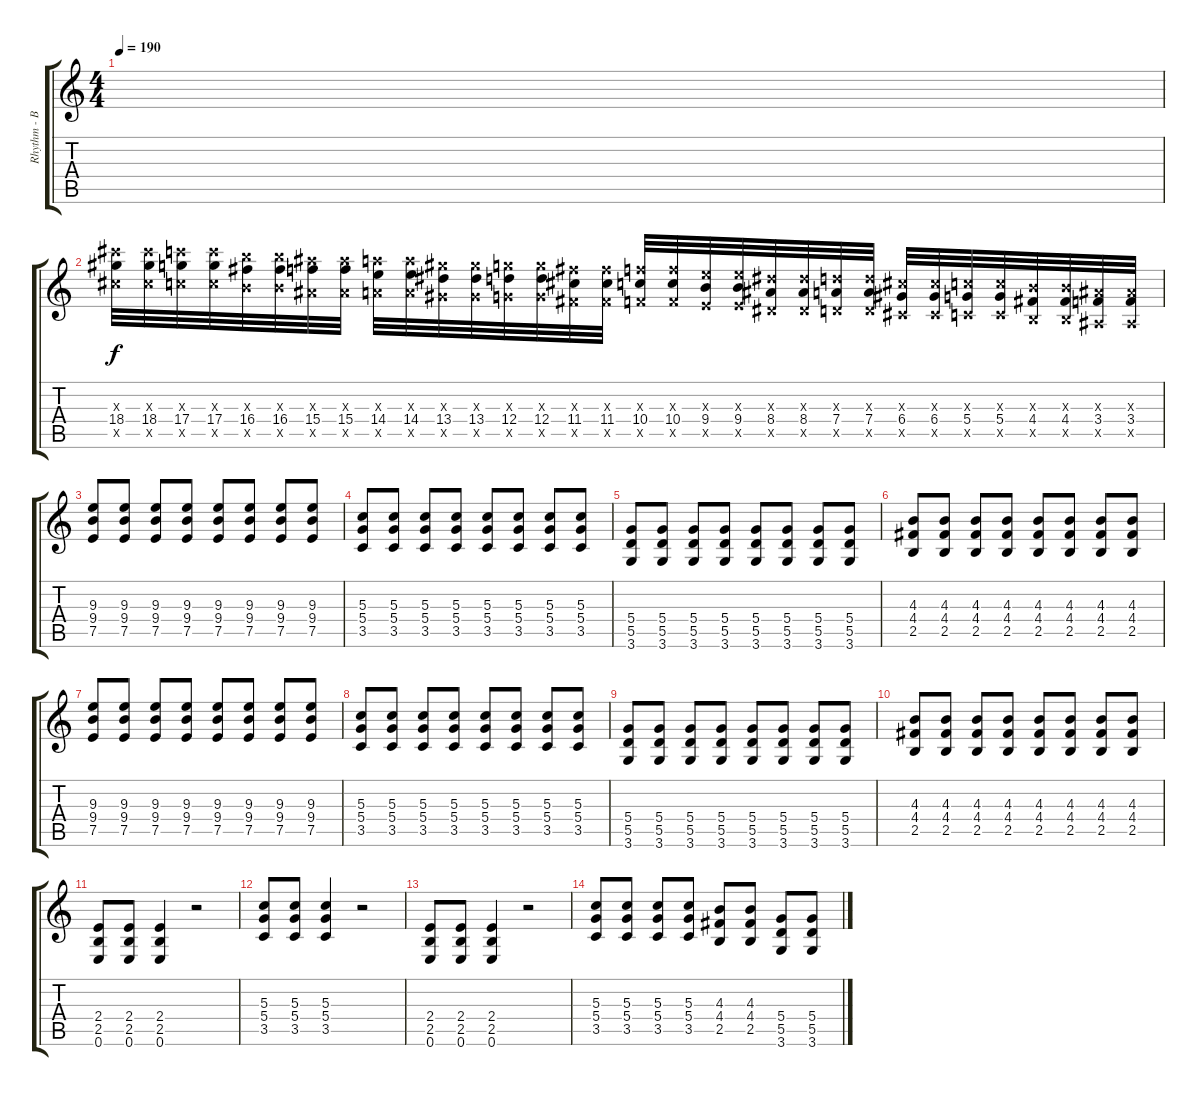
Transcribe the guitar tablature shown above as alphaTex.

\track ("Rhythm - Bizzy D." "Rhythm - B") {instrument distortionguitar}
\staff {score tabs}
\tuning (E4 B3 G3 D3 A2 E2) {hide}
\ts (4 4)
\tempo 190
\clef g2
\ks c
|
(18.3{x} 18.4 16.5{x}).32 (18.3{x} 18.4 16.5{x}).32 (17.3{x} 17.4 15.5{x}).32 (17.3{x} 17.4 15.5{x}).32 (16.3{x} 16.4 14.5{x}).32 (16.3{x} 16.4 14.5{x}).32 (15.3{x} 15.4 13.5{x}).32 (15.3{x} 15.4 13.5{x}).32 (14.3{x} 14.4 12.5{x}).32 (14.3{x} 14.4 12.5{x}).32 (13.3{x} 13.4 11.5{x}).32 (13.3{x} 13.4 11.5{x}).32 (12.3{x} 12.4 10.5{x}).32 (12.3{x} 12.4 10.5{x}).32 (11.3{x} 11.4 9.5{x}).32 (11.3{x} 11.4 9.5{x}).32 (10.3{x} 10.4 8.5{x}).32 (10.3{x} 10.4 8.5{x}).32 (9.3{x} 9.4 7.5{x}).32 (9.3{x} 9.4 7.5{x}).32 (8.3{x} 8.4 6.5{x}).32 (8.3{x} 8.4 6.5{x}).32 (7.3{x} 7.4 5.5{x}).32 (7.3{x} 7.4 5.5{x}).32 (6.3{x} 6.4 4.5{x}).32 (6.3{x} 6.4 4.5{x}).32 (5.3{x} 5.4 3.5{x}).32 (5.3{x} 5.4 3.5{x}).32 (4.3{x} 4.4 2.5{x}).32 (4.3{x} 4.4 2.5{x}).32 (3.3{x} 3.4 1.5{x}).32 (3.3{x} 3.4 1.5{x}).32 |
(9.3 9.4 7.5).8 (9.3 9.4 7.5).8 (9.3 9.4 7.5).8 (9.3 9.4 7.5).8 (9.3 9.4 7.5).8 (9.3 9.4 7.5).8 (9.3 9.4 7.5).8 (9.3 9.4 7.5).8 |
(5.3 5.4 3.5).8 (5.3 5.4 3.5).8 (5.3 5.4 3.5).8 (5.3 5.4 3.5).8 (5.3 5.4 3.5).8 (5.3 5.4 3.5).8 (5.3 5.4 3.5).8 (5.3 5.4 3.5).8 |
(5.4 5.5 3.6).8 (5.4 5.5 3.6).8 (5.4 5.5 3.6).8 (5.4 5.5 3.6).8 (5.4 5.5 3.6).8 (5.4 5.5 3.6).8 (5.4 5.5 3.6).8 (5.4 5.5 3.6).8 |
(4.3 4.4 2.5).8 (4.3 4.4 2.5).8 (4.3 4.4 2.5).8 (4.3 4.4 2.5).8 (4.3 4.4 2.5).8 (4.3 4.4 2.5).8 (4.3 4.4 2.5).8 (4.3 4.4 2.5).8 |
(9.3 9.4 7.5).8 (9.3 9.4 7.5).8 (9.3 9.4 7.5).8 (9.3 9.4 7.5).8 (9.3 9.4 7.5).8 (9.3 9.4 7.5).8 (9.3 9.4 7.5).8 (9.3 9.4 7.5).8 |
(5.3 5.4 3.5).8 (5.3 5.4 3.5).8 (5.3 5.4 3.5).8 (5.3 5.4 3.5).8 (5.3 5.4 3.5).8 (5.3 5.4 3.5).8 (5.3 5.4 3.5).8 (5.3 5.4 3.5).8 |
(5.4 5.5 3.6).8 (5.4 5.5 3.6).8 (5.4 5.5 3.6).8 (5.4 5.5 3.6).8 (5.4 5.5 3.6).8 (5.4 5.5 3.6).8 (5.4 5.5 3.6).8 (5.4 5.5 3.6).8 |
(4.3 4.4 2.5).8 (4.3 4.4 2.5).8 (4.3 4.4 2.5).8 (4.3 4.4 2.5).8 (4.3 4.4 2.5).8 (4.3 4.4 2.5).8 (4.3 4.4 2.5).8 (4.3 4.4 2.5).8 |
(2.4 2.5 0.6).8 (2.4 2.5 0.6).8 (2.4 2.5 0.6).4 r.2 |
(5.3 5.4 3.5).8 (5.3 5.4 3.5).8 (5.3 5.4 3.5).4 r.2 |
(2.4 2.5 0.6).8 (2.4 2.5 0.6).8 (2.4 2.5 0.6).4 r.2 |
(5.3 5.4 3.5).8 (5.3 5.4 3.5).8 (5.3 5.4 3.5).8 (5.3 5.4 3.5).8 (4.3 4.4 2.5).8 (4.3 4.4 2.5).8 (5.4 5.5 3.6).8 (5.4 5.5 3.6).8
